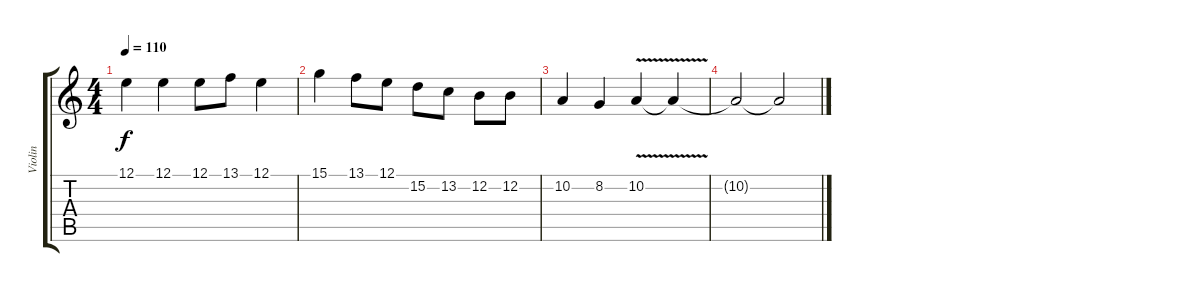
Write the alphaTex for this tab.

\track ("Violin" "Violin") {instrument violin}
\staff {score tabs}
\tuning (E4 B3 G3 D3 A2 E2) {hide}
\ts (4 4)
\tempo 110
\clef g2
\ks c
12.1.4{dy f} 12.1.4 12.1.8 13.1.8 12.1.4 |
15.1.4 13.1.8 12.1.8 15.2.8 13.2.8 12.2.8 12.2.8 |
10.2.4 8.2.4 10.2{v}.4 10.2{t}.4 |
10.2{t}.2 10.2{t}.2
